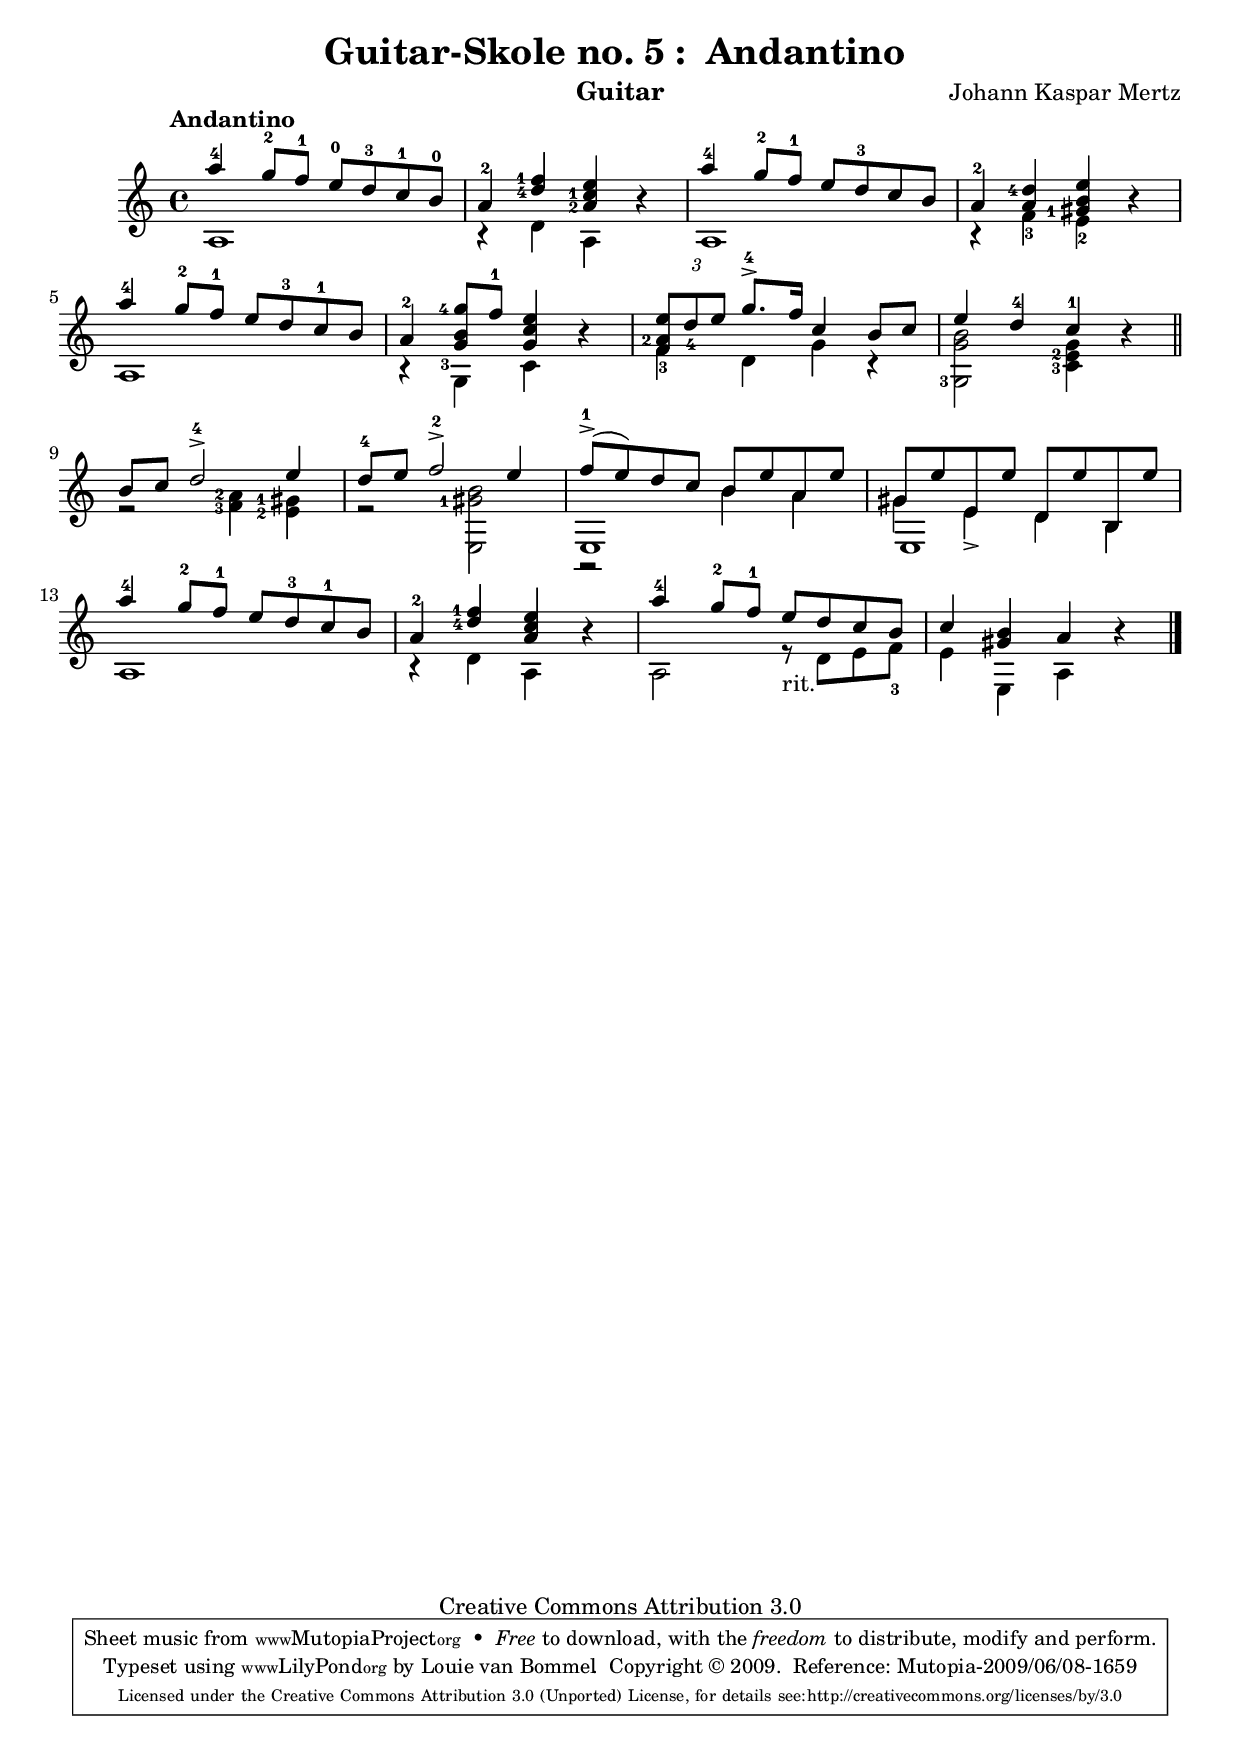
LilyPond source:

\version "2.12.2"
\header
{
  dedication = ""
  subtitle = ""
  subsubtitle = ""
  poet = ""
  instrument = "Guitar"
  meter = ""
  arranger = ""
  piece = ""
  opus = ""
  breakbefore = ##f
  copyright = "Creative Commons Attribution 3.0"
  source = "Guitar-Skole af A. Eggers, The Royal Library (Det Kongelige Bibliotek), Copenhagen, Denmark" 
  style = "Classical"
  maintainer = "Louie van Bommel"
  composer="Johann Kaspar Mertz"
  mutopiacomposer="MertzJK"
  title="Guitar-Skole no. 5 :  Andantino "
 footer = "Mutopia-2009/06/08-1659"
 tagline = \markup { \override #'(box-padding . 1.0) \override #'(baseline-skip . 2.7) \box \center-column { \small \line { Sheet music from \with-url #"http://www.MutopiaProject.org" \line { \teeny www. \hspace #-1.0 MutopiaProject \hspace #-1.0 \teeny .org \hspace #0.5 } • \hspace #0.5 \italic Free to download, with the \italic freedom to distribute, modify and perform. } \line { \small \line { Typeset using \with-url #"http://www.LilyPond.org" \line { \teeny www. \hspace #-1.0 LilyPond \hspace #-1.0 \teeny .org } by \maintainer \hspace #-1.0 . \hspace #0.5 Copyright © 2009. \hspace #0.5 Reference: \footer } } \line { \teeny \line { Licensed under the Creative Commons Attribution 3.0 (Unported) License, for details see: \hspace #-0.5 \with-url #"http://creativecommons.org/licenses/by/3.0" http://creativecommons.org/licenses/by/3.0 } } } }
}
\include "generic-paper-section.ly"
\include "generic-layout-section.ly"
\include "guitar-skole-defines-section.ly"
%%%%%%%%%%%%%%%%%%%%%%%%%%%%%Start Music%%%%%%%%%%%%%%%

staffOneVoiceOneNotes =
{
  \key a \minor
  \time 4/4
  \tempo "Andantino" 4=120
  %1
  a''4-4 g''8-2 f''8-1 e''8-0 d''8-3 c''8-1 b'8-0  
  %2
  a'4-2 <d''-4 f''-1>4 <a'-2 c''-1 e''>4 b'4\rest  
  %3
  a''4-4 g''8-2 f''8-1 e''8 d''8-3 c''8 b'8  
  %4
  a'4-2 <a' d''-4>4 <gis'-1 b' e''>4 b'4\rest \myBreak
  %5
  a''4-4 g''8-2 f''8-1 e''8 d''8-3 c''8-1 b'8  
  %6
  a'4-2 <g' b' g''-4>8 f''8-1 <g' c'' e''>4 b'4\rest 
  %7
  \times 2/3 { <f' a'-2 e''>8 \myMoveUnder d''8-4 e''8} g''8.-4-> f''16 c''4 b'8 c''8  
  %8
  e''4 d''4-4 c''4-1 b'4\rest \bar "||" \myBreak
  %9
  b'8 c''8 d''2-4-> e''4  
  %10
  d''8-4 e''8 f''2-2-> e''4  
  %11
  f''8-1-> (e''8) d''8 c''8 b'8 e''8 a'8 e''8  
  %12
  g'8 e''8 e'8 e''8 d'8 e''8 b8 e''8  \myBreak
  %13
  a''4-4 g''8-2 f''8-1 e''8 d''8-3 c''8-1 b'8  
  %14
  a'4-2 <d''-4 f''-1>4 <a' c'' e''>4 b'4\rest  
  %15
  a''4-4 g''8-2 f''8-1 e''8 d''8 c''8 b'8  
  %16
  c''4 <gis' b'>4 a'4 b'4\rest  \bar "|."
}
staffOneVoiceTwoNotes =
{
  %1
  a1  
  %2
  r4 d'4 a4 s4  
  %3
  a1  
  %4
  r4 f'4-3 e'4-2 s4  
  %5
  a1  
  %6
  r4 \myMoveUpBeside g4-3 c'4 s4  
  %7
  f'4-3 d'4 g'4 r4  
  %8
  <g-3 g' b'>2 <c'-3 e'-2 g'>4 s4  
  %9
  r2 <f'-3 a'-2>4 <e'-2 gis'-1>4  
  %10
  r2 <e gis'-1 b'>2  
  %11
  r2 b'4 a'4  
  %12
  gis'4 e'4-> d'4 b4  
  %13
  a1
  %14
  r4 d'4 a4 s4  
  %15
  a2 r8 \myTextRit d'8 e'8 f'8-3  
  %16
  e'4 e4 a4 s4  
}
staffOneVoiceThreeNotes =
{
  \repeat unfold 10
  {
    s1
  }
  %11
  e1  
  %12
  e1  
}
staffOneVoiceFourNotes =
{
}
staffTwoVoiceOneNotes =
{
}
staffTwoVoiceTwoNotes =
{
}
staffTwoVoiceThreeNotes =
{
}
staffTwoVoiceFourNotes =
{
}

myChords = \chordmode
{
}
myMainWords = \lyricmode
{
}

%%%%%%%%%%%%%%%%%%%%%%%%%%%%%End of Music%%%%%%%%%%%%%%

\include "generic-score-section.ly"
